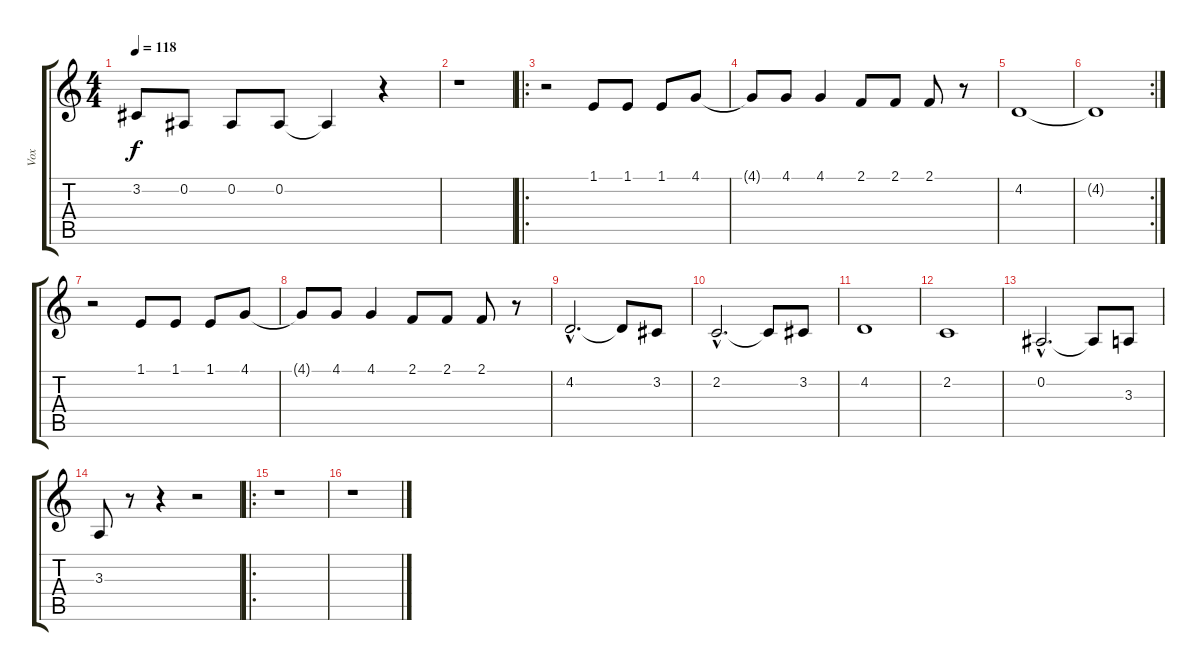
\track ("Vox" "Vox") {instrument drawbarorgan}
\staff {score tabs}
\tuning (Eb4 Bb3 Gb3 Db3 Ab2 Eb2) {hide}
\ts (4 4)
\tempo 118
\clef g2
\ks c
3.2{t}.8{dy f} 0.2.8 0.2.8 0.2.8 0.2{t}.4 r.4 |
r.1 |
\ro
r.2 1.1.8 1.1.8 1.1.8 4.1.8 |
4.1{t}.8 4.1.8 4.1.4 2.1.8 2.1.8 2.1.8 r.8 |
4.2.1 |
\rc 2
4.2{t}.1 |
r.2 1.1.8 1.1.8 1.1.8 4.1.8 |
4.1{t}.8 4.1.8 4.1.4 2.1.8 2.1.8 2.1.8 r.8 |
4.2{hac}.2{d} 4.2{t}.8 3.2.8 |
2.2{hac}.2{d} 2.2{t}.8 3.2.8 |
4.2.1 |
2.2.1 |
0.2{hac}.2{d} 0.2{t}.8 3.3.8 |
3.3.8 r.8 r.4 r.2 |
\ro
r.1 |
r.1
